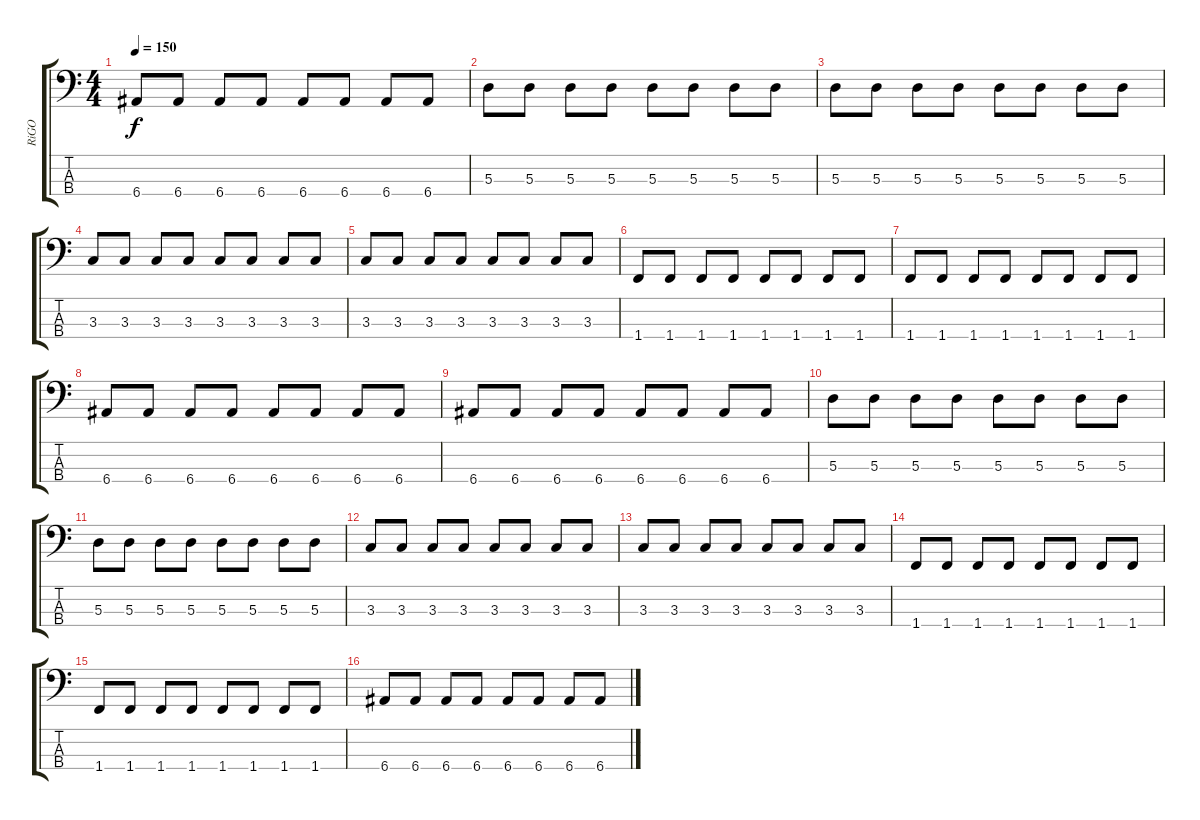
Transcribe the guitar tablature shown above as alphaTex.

\track ("RiGO" "RiGO") {instrument electricbasspick}
\staff {score tabs}
\tuning (G2 D2 A1 E1) {hide}
\ts (4 4)
\tempo 150
\clef f4
\ks c
6.4.8{dy f} 6.4.8 6.4.8 6.4.8 6.4.8 6.4.8 6.4.8 6.4.8 |
5.3.8 5.3.8 5.3.8 5.3.8 5.3.8 5.3.8 5.3.8 5.3.8 |
5.3.8 5.3.8 5.3.8 5.3.8 5.3.8 5.3.8 5.3.8 5.3.8 |
3.3.8 3.3.8 3.3.8 3.3.8 3.3.8 3.3.8 3.3.8 3.3.8 |
3.3.8 3.3.8 3.3.8 3.3.8 3.3.8 3.3.8 3.3.8 3.3.8 |
1.4.8 1.4.8 1.4.8 1.4.8 1.4.8 1.4.8 1.4.8 1.4.8 |
1.4.8 1.4.8 1.4.8 1.4.8 1.4.8 1.4.8 1.4.8 1.4.8 |
6.4.8 6.4.8 6.4.8 6.4.8 6.4.8 6.4.8 6.4.8 6.4.8 |
6.4.8 6.4.8 6.4.8 6.4.8 6.4.8 6.4.8 6.4.8 6.4.8 |
5.3.8 5.3.8 5.3.8 5.3.8 5.3.8 5.3.8 5.3.8 5.3.8 |
5.3.8 5.3.8 5.3.8 5.3.8 5.3.8 5.3.8 5.3.8 5.3.8 |
3.3.8 3.3.8 3.3.8 3.3.8 3.3.8 3.3.8 3.3.8 3.3.8 |
3.3.8 3.3.8 3.3.8 3.3.8 3.3.8 3.3.8 3.3.8 3.3.8 |
1.4.8 1.4.8 1.4.8 1.4.8 1.4.8 1.4.8 1.4.8 1.4.8 |
1.4.8 1.4.8 1.4.8 1.4.8 1.4.8 1.4.8 1.4.8 1.4.8 |
6.4.8 6.4.8 6.4.8 6.4.8 6.4.8 6.4.8 6.4.8 6.4.8
